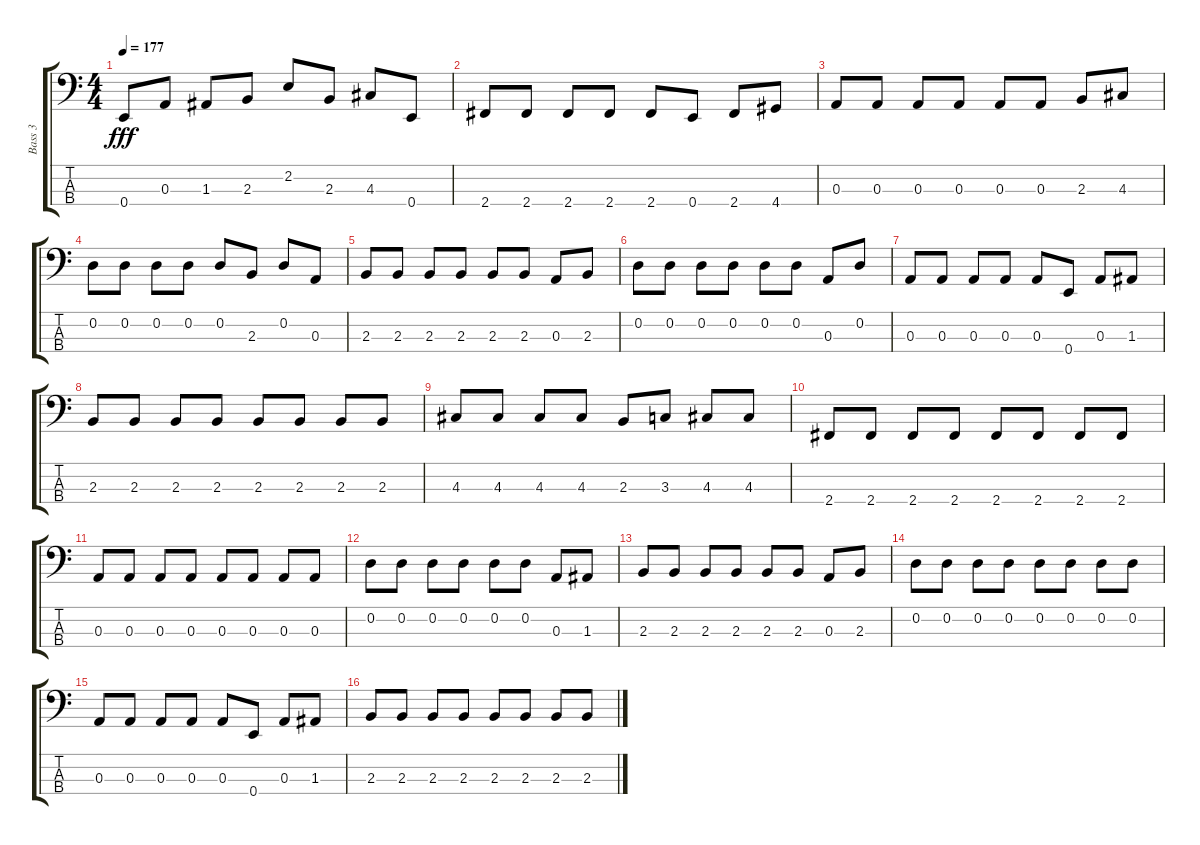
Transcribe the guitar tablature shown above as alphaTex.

\track ("Bass 3" "Bass 3") {instrument slapbass1}
\staff {score tabs}
\tuning (G2 D2 A1 E1) {hide}
\ts (4 4)
\tempo 177
\clef f4
\ks c
0.4.8{dy fff} 0.3.8 1.3.8 2.3.8 2.2.8 2.3.8 4.3.8 0.4.8 |
2.4.8 2.4.8 2.4.8 2.4.8 2.4.8 0.4.8 2.4.8 4.4.8 |
0.3.8 0.3.8 0.3.8 0.3.8 0.3.8 0.3.8 2.3.8 4.3.8 |
0.2.8 0.2.8 0.2.8 0.2.8 0.2.8 2.3.8 0.2.8 0.3.8 |
2.3.8 2.3.8 2.3.8 2.3.8 2.3.8 2.3.8 0.3.8 2.3.8 |
0.2.8 0.2.8 0.2.8 0.2.8 0.2.8 0.2.8 0.3.8 0.2.8 |
0.3.8 0.3.8 0.3.8 0.3.8 0.3.8 0.4.8 0.3.8 1.3.8 |
2.3.8 2.3.8 2.3.8 2.3.8 2.3.8 2.3.8 2.3.8 2.3.8 |
4.3.8 4.3.8 4.3.8 4.3.8 2.3.8 3.3.8 4.3.8 4.3.8 |
2.4.8 2.4.8 2.4.8 2.4.8 2.4.8 2.4.8 2.4.8 2.4.8 |
0.3.8 0.3.8 0.3.8 0.3.8 0.3.8 0.3.8 0.3.8 0.3.8 |
0.2.8 0.2.8 0.2.8 0.2.8 0.2.8 0.2.8 0.3.8 1.3.8 |
2.3.8 2.3.8 2.3.8 2.3.8 2.3.8 2.3.8 0.3.8 2.3.8 |
0.2.8 0.2.8 0.2.8 0.2.8 0.2.8 0.2.8 0.2.8 0.2.8 |
0.3.8 0.3.8 0.3.8 0.3.8 0.3.8 0.4.8 0.3.8 1.3.8 |
2.3.8 2.3.8 2.3.8 2.3.8 2.3.8 2.3.8 2.3.8 2.3.8
